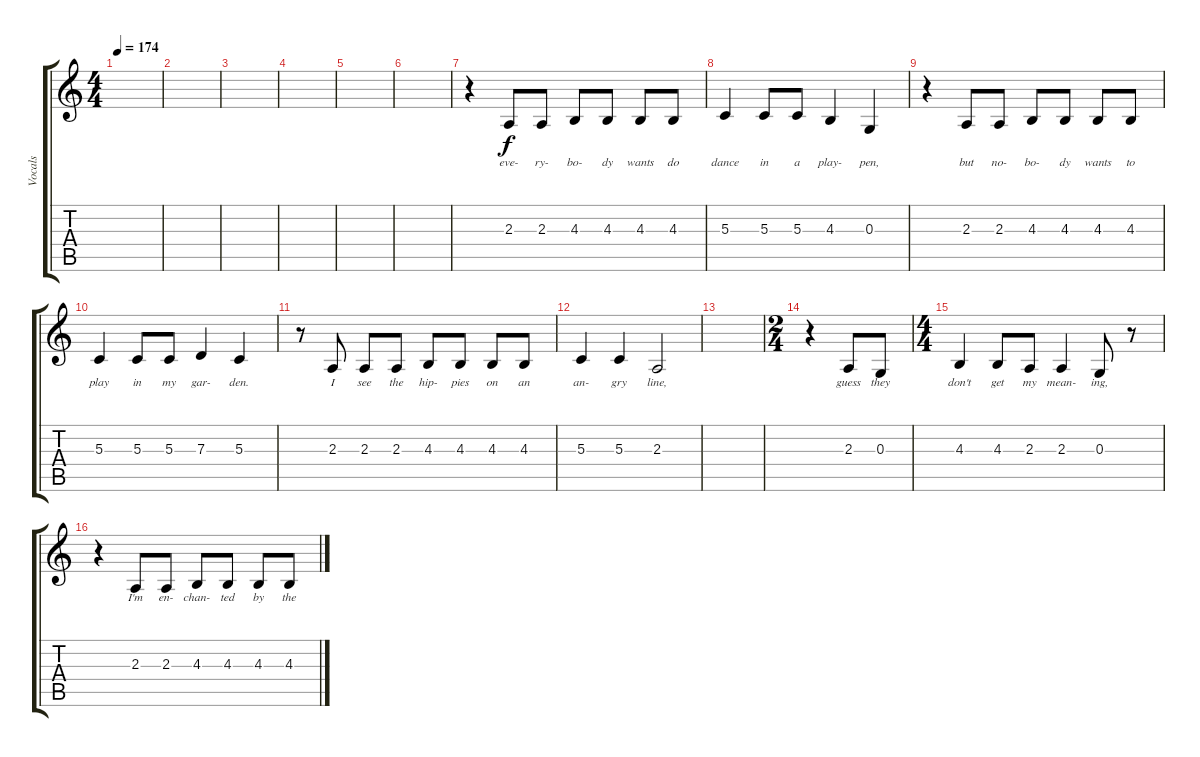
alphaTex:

\track ("Vocals" "Vocals") {instrument oboe}
\staff {score tabs}
\tuning (E4 B3 G3 D3 A2 E2) {hide}
\ts (4 4)
\tempo 174
\clef g2
\ks c
|
|
|
|
|
|
r.4 2.3.8{lyrics (0 "eve-") lyrics (1 "") lyrics (2 "") lyrics (3 "") lyrics (4 "")} 2.3.8{lyrics (0 "ry-") lyrics (1 "") lyrics (2 "") lyrics (3 "") lyrics (4 "")} 4.3.8{lyrics (0 "bo-") lyrics (1 "") lyrics (2 "") lyrics (3 "") lyrics (4 "")} 4.3.8{lyrics (0 "dy") lyrics (1 "") lyrics (2 "") lyrics (3 "") lyrics (4 "")} 4.3.8{lyrics (0 "wants") lyrics (1 "") lyrics (2 "") lyrics (3 "") lyrics (4 "")} 4.3.8{lyrics (0 "do") lyrics (1 "") lyrics (2 "") lyrics (3 "") lyrics (4 "")} |
5.3.4{lyrics (0 "dance") lyrics (1 "") lyrics (2 "") lyrics (3 "") lyrics (4 "")} 5.3.8{lyrics (0 "in") lyrics (1 "") lyrics (2 "") lyrics (3 "") lyrics (4 "")} 5.3.8{lyrics (0 "a") lyrics (1 "") lyrics (2 "") lyrics (3 "") lyrics (4 "")} 4.3.4{lyrics (0 "play-") lyrics (1 "") lyrics (2 "") lyrics (3 "") lyrics (4 "")} 0.3.4{lyrics (0 "pen,") lyrics (1 "") lyrics (2 "") lyrics (3 "") lyrics (4 "")} |
r.4 2.3.8{lyrics (0 "but") lyrics (1 "") lyrics (2 "") lyrics (3 "") lyrics (4 "")} 2.3.8{lyrics (0 "no-") lyrics (1 "") lyrics (2 "") lyrics (3 "") lyrics (4 "")} 4.3.8{lyrics (0 "bo-") lyrics (1 "") lyrics (2 "") lyrics (3 "") lyrics (4 "")} 4.3.8{lyrics (0 "dy") lyrics (1 "") lyrics (2 "") lyrics (3 "") lyrics (4 "")} 4.3.8{lyrics (0 "wants") lyrics (1 "") lyrics (2 "") lyrics (3 "") lyrics (4 "")} 4.3.8{lyrics (0 "to") lyrics (1 "") lyrics (2 "") lyrics (3 "") lyrics (4 "")} |
5.3.4{lyrics (0 "play") lyrics (1 "") lyrics (2 "") lyrics (3 "") lyrics (4 "")} 5.3.8{lyrics (0 "in") lyrics (1 "") lyrics (2 "") lyrics (3 "") lyrics (4 "")} 5.3.8{lyrics (0 "my") lyrics (1 "") lyrics (2 "") lyrics (3 "") lyrics (4 "")} 7.3.4{lyrics (0 "gar-") lyrics (1 "") lyrics (2 "") lyrics (3 "") lyrics (4 "")} 5.3.4{lyrics (0 "den.") lyrics (1 "") lyrics (2 "") lyrics (3 "") lyrics (4 "")} |
r.8 2.3.8{lyrics (0 "I") lyrics (1 "") lyrics (2 "") lyrics (3 "") lyrics (4 "")} 2.3.8{lyrics (0 "see") lyrics (1 "") lyrics (2 "") lyrics (3 "") lyrics (4 "")} 2.3.8{lyrics (0 "the") lyrics (1 "") lyrics (2 "") lyrics (3 "") lyrics (4 "")} 4.3.8{lyrics (0 "hip-") lyrics (1 "") lyrics (2 "") lyrics (3 "") lyrics (4 "")} 4.3.8{lyrics (0 "pies") lyrics (1 "") lyrics (2 "") lyrics (3 "") lyrics (4 "")} 4.3.8{lyrics (0 "on") lyrics (1 "") lyrics (2 "") lyrics (3 "") lyrics (4 "")} 4.3.8{lyrics (0 "an") lyrics (1 "") lyrics (2 "") lyrics (3 "") lyrics (4 "")} |
5.3.4{lyrics (0 "an-") lyrics (1 "") lyrics (2 "") lyrics (3 "") lyrics (4 "")} 5.3.4{lyrics (0 "gry") lyrics (1 "") lyrics (2 "") lyrics (3 "") lyrics (4 "")} 2.3.2{lyrics (0 "line,") lyrics (1 "") lyrics (2 "") lyrics (3 "") lyrics (4 "")} |
|
\ts (2 4)
r.4 2.3.8{lyrics (0 "guess") lyrics (1 "") lyrics (2 "") lyrics (3 "") lyrics (4 "")} 0.3.8{lyrics (0 "they") lyrics (1 "") lyrics (2 "") lyrics (3 "") lyrics (4 "")} |
\ts (4 4)
4.3.4{lyrics (0 "don't") lyrics (1 "") lyrics (2 "") lyrics (3 "") lyrics (4 "")} 4.3.8{lyrics (0 "get") lyrics (1 "") lyrics (2 "") lyrics (3 "") lyrics (4 "")} 2.3.8{lyrics (0 "my") lyrics (1 "") lyrics (2 "") lyrics (3 "") lyrics (4 "")} 2.3.4{lyrics (0 "mean-") lyrics (1 "") lyrics (2 "") lyrics (3 "") lyrics (4 "")} 0.3.8{lyrics (0 "ing,") lyrics (1 "") lyrics (2 "") lyrics (3 "") lyrics (4 "")} r.8 |
r.4 2.3.8{lyrics (0 "I'm") lyrics (1 "") lyrics (2 "") lyrics (3 "") lyrics (4 "")} 2.3.8{lyrics (0 "en-") lyrics (1 "") lyrics (2 "") lyrics (3 "") lyrics (4 "")} 4.3.8{lyrics (0 "chan-") lyrics (1 "") lyrics (2 "") lyrics (3 "") lyrics (4 "")} 4.3.8{lyrics (0 "ted") lyrics (1 "") lyrics (2 "") lyrics (3 "") lyrics (4 "")} 4.3.8{lyrics (0 "by") lyrics (1 "") lyrics (2 "") lyrics (3 "") lyrics (4 "")} 4.3.8{lyrics (0 "the") lyrics (1 "") lyrics (2 "") lyrics (3 "") lyrics (4 "")}
